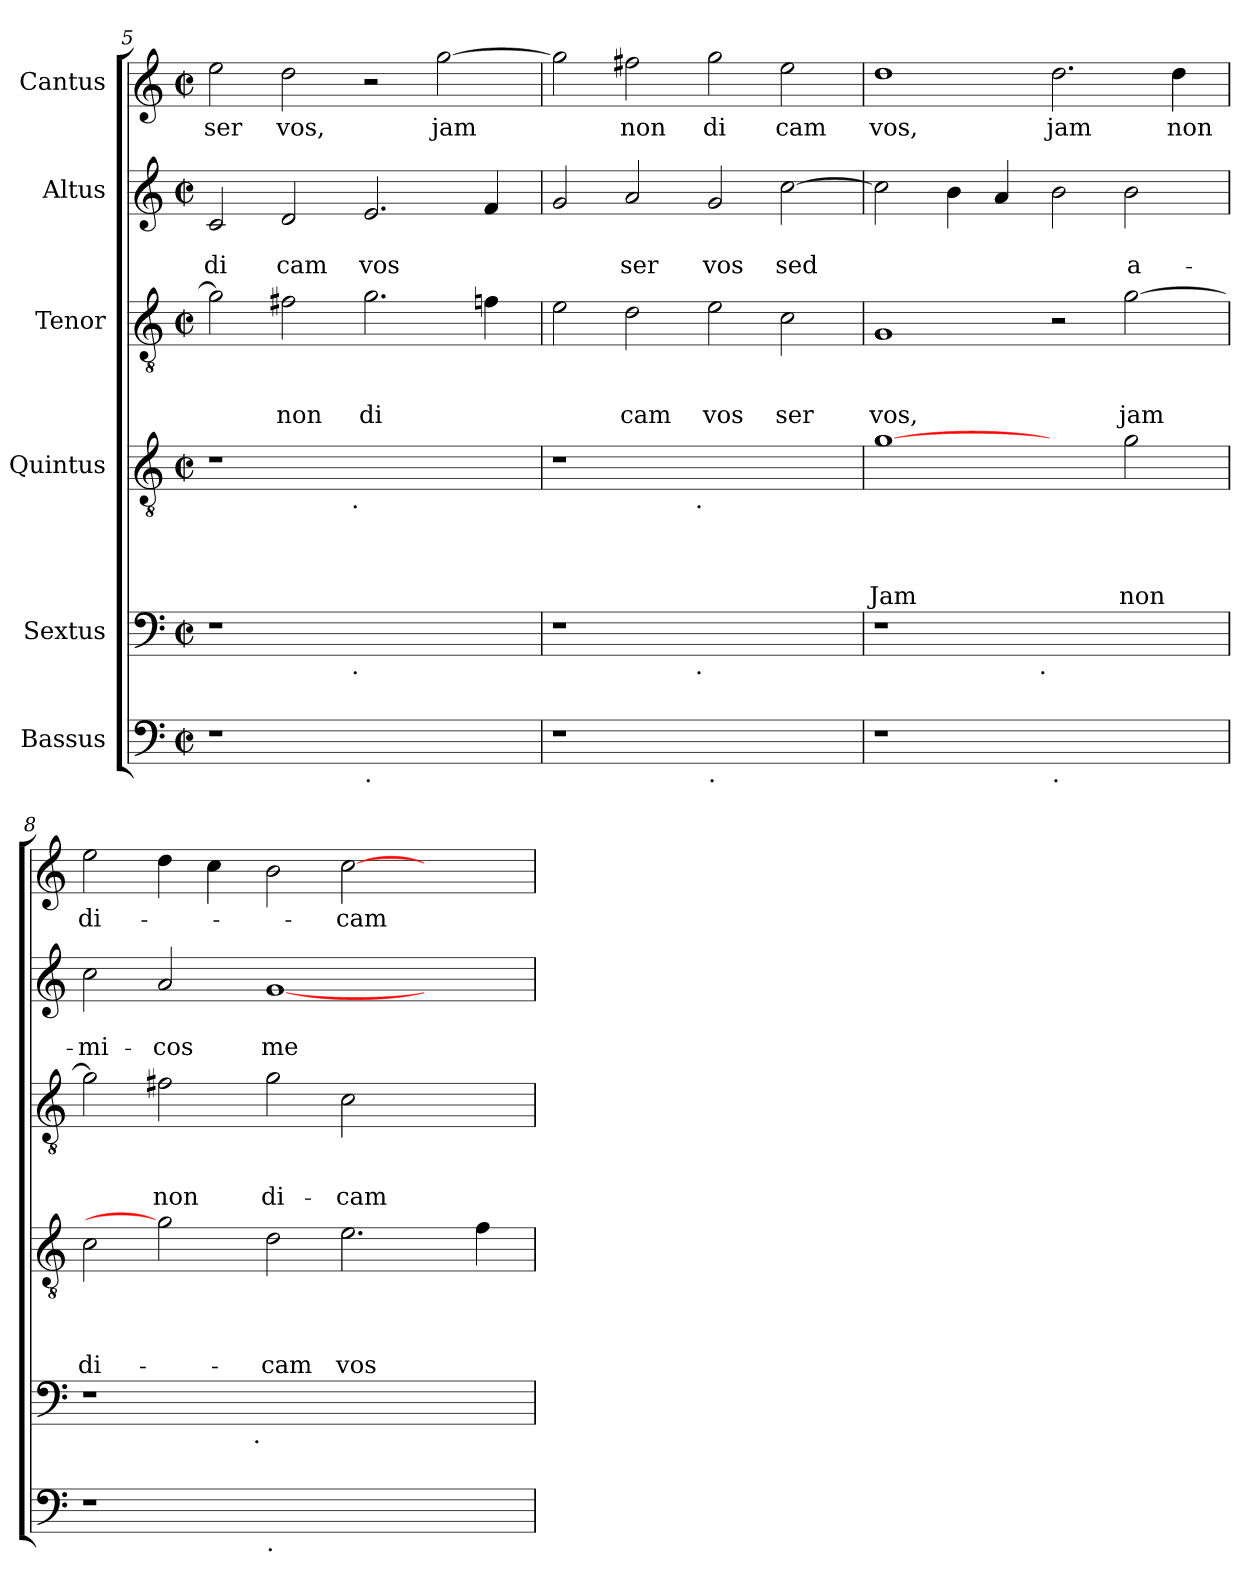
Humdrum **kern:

**kern	**kern	**kern	**text	**text	**text	**text	**kern	**text	**text	**text	**kern	**text	**text	**kern	**text
*part6	*part5	*part4	*part4	*part4	*part4	*part4	*part3	*part3	*part3	*part3	*part2	*part2	*part2	*part1	*part1
*staff6	*staff5	*staff4	*staff4	*staff4	*staff4	*staff4	*staff3	*staff3	*staff3	*staff3	*staff2	*staff2	*staff2	*staff1	*staff1
*I"Bassus	*I"Sextus	*I"Quintus	*	*	*	*	*I"Tenor	*	*	*	*I"Altus	*	*	*I"Cantus	*
*clefF4	*clefF4	*clefGv2	*	*	*	*	*clefGv2	*	*	*	*clefG2	*	*	*clefG2	*
*k[]	*k[]	*k[]	*	*	*	*	*k[]	*	*	*	*k[]	*	*	*k[]	*
*C:	*C:	*C:	*	*	*	*	*C:	*	*	*	*C:	*	*	*C:	*
*M2/2	*M2/2	*M2/2	*	*	*	*	*M2/2	*	*	*	*M2/2	*	*	*M2/2	*
*met(c|)	*met(c|)	*met(c|)	*	*	*	*	*met(c|)	*	*	*	*met(c|)	*	*	*met(c|)	*
=5	=5	=5	=5	=5	=5	=5	=5	=5	=5	=5	=5	=5	=5	=5	=5
!	!	!	!	!	!	!	!	!	!	!	!	!	!LO:LY:b	!	!LO:LY:b
*	*^	*^	*	*	*	*	*	*	*	*	*	*	*	*	*
1r	1r	2ryy	1r	2ryy	.	.	.	.	2g\]	.	.	.	2c/	.	di	2ee\	ser
!	!	!	!	!	!	!	!	!	!	!	!	!LO:LY:b	!	!	!LO:LY:b	!	!LO:LY:b
.	.	4...ryy	.	4...ryy	.	.	.	.	2f#X\	.	.	non	2d/	.	cam	2dd\	vos,
!	!	!	!	!LO:TX:b:t=.	!	!	!	!	!	!	!	!	!	!	!	!	!
!	!	!LO:TX:b:t=.	!	!	!	!	!	!	!	!	!	!	!	!	!	!	!
.	.	1ryy	.	1ryy	.	.	.	.	.	.	.	.	.	.	.	.	.
!LO:TX:b:t=.	!	!	!	!	!	!	!	!	!	!	!	!	!	!	!	!	!
!	!	!	!	!	!	!	!	!	!	!	!	!LO:LY:b	!	!	!LO:LY:b	!	!
1ryy	1ryy	.	1ryy	.	.	.	.	.	2.g\	.	.	di	2.e/	.	vos	2r	.
!	!	!	!	!	!	!	!	!	!	!	!	!	!	!	!	!	!LO:LY:b
.	.	.	.	.	.	.	.	.	.	.	.	.	.	.	.	[>2gg\	jam
.	.	.	.	.	.	.	.	.	4fn\	.	.	.	4f/	.	.	.	.
.	.	32ryy	.	32ryy	.	.	.	.	.	.	.	.	.	.	.	.	.
=6	=6	=6	=6	=6	=6	=6	=6	=6	=6	=6	=6	=6	=6	=6	=6	=6	=6
1r	1r	2ryy	1r	2ryy	.	.	.	.	2e\	.	.	.	2g/	.	.	2gg\]	.
!	!	!	!	!	!	!	!	!	!	!	!	!LO:LY:b	!	!	!LO:LY:b	!	!LO:LY:b
.	.	4...ryy	.	4...ryy	.	.	.	.	2d\	.	.	cam	2a/	.	ser	2ff#X\	non
!	!	!	!	!LO:TX:b:t=.	!	!	!	!	!	!	!	!	!	!	!	!	!
!	!	!LO:TX:b:t=.	!	!	!	!	!	!	!	!	!	!	!	!	!	!	!
.	.	1ryy	.	1ryy	.	.	.	.	.	.	.	.	.	.	.	.	.
!LO:TX:b:t=.	!	!	!	!	!	!	!	!	!	!	!	!	!	!	!	!	!
!	!	!	!	!	!	!	!	!	!	!	!	!LO:LY:b	!	!	!LO:LY:b	!	!LO:LY:b
1ryy	1ryy	.	1ryy	.	.	.	.	.	2e\	.	.	vos	2g/	.	vos	2gg\	di
!	!	!	!	!	!	!	!	!	!	!	!	!LO:LY:b	!	!	!LO:LY:b	!	!LO:LY:b
.	.	.	.	.	.	.	.	.	2c\	.	.	ser	[<2cc\	.	sed	2ee\	cam
.	.	32ryy	.	32ryy	.	.	.	.	.	.	.	.	.	.	.	.	.
!!LO:LB:g=z
=7	=7	=7	=7	=7	=7	=7	=7	=7	=7	=7	=7	=7	=7	=7	=7	=7	=7
!	!	!	!	!	!	!	!	!LO:LY:b	!	!	!	!LO:LY:b	!	!	!	!	!LO:LY:b
*	*	*	*v	*v	*	*	*	*	*	*	*	*	*	*	*	*	*
1r	1r	2ryy	[1g	.	.	.	Jam	1G	.	.	vos,	2cc\]	.	.	1dd	vos,
.	.	4...ryy	.	.	.	.	.	.	.	.	.	4b\	.	.	.	.
.	.	.	.	.	.	.	.	.	.	.	.	4a/	.	.	.	.
!	!	!LO:TX:b:t=.	!	!	!	!	!	!	!	!	!	!	!	!	!	!
.	.	1ryy	.	.	.	.	.	.	.	.	.	.	.	.	.	.
!LO:TX:b:t=.	!	!	!	!	!	!	!	!	!	!	!	!	!	!	!	!
!	!	!	!	!	!	!	!	!	!	!	!	!	!	!	!	!LO:LY:b
1ryy	1ryy	.	2ryy	.	.	.	.	2r	.	.	.	2b\	.	.	2.dd\	jam
!	!	!	!	!	!	!	!LO:LY:b	!	!	!	!LO:LY:b	!	!	!LO:LY:b	!	!
.	.	.	2g\	.	.	.	non	[>2g\	.	.	jam	2b\	.	a-	.	.
!	!	!	!	!	!	!	!	!	!	!	!	!	!	!	!	!LO:LY:b
.	.	.	.	.	.	.	.	.	.	.	.	.	.	.	4dd\	non
.	.	32ryy	.	.	.	.	.	.	.	.	.	.	.	.	.	.
=8	=8	=8	=8	=8	=8	=8	=8	=8	=8	=8	=8	=8	=8	=8	=8	=8
!	!	!	!	!	!	!	!LO:LY:b	!	!	!	!	!	!	!LO:LY:b	!	!LO:LY:b
1r	1r	2ryy	2c\	.	.	.	di-	2g\]	.	.	.	2cc\	.	-mi-	2ee\	di-
!	!	!	!	!	!	!	!	!	!	!	!LO:LY:b	!	!	!LO:LY:b	!	!
.	.	4...ryy	2g]	.	.	.	.	2f#X\	.	.	non	2a/	.	-cos	4dd\	.
.	.	.	.	.	.	.	.	.	.	.	.	.	.	.	4cc\	.
!	!	!LO:TX:b:t=.	!	!	!	!	!	!	!	!	!	!	!	!	!	!
.	.	1ryy	.	.	.	.	.	.	.	.	.	.	.	.	.	.
!LO:TX:b:t=.	!	!	!	!	!	!	!	!	!	!	!	!	!	!	!	!
!	!	!	!	!	!	!	!LO:LY:b	!	!	!	!LO:LY:b	!	!	!LO:LY:b	!	!
1.ryy	1.ryy	.	2d\	.	.	.	-cam	2g\	.	.	di-	[<1g	.	me-	2b\	.
!	!	!	!	!	!	!	!LO:LY:b	!	!	!	!LO:LY:b	!	!	!	!	!LO:LY:b
.	.	.	2.e\	.	.	.	vos	2c\	.	.	-cam	.	.	.	[>2cc\	-cam
.	.	2ryy	.	.	.	.	.	.	.	.	.	.	.	.	.	.
.	.	.	.	.	.	.	.	2ryy	.	.	.	2ryy	.	.	2ryy	.
.	.	.	4f\	.	.	.	.	.	.	.	.	.	.	.	.	.
.	.	32ryy	.	.	.	.	.	.	.	.	.	.	.	.	.	.
*	*v	*v	*	*	*	*	*	*	*	*	*	*	*	*	*	*
=	=	=	=	=	=	=	=	=	=	=	=	=	=	=	=
*-	*-	*-	*-	*-	*-	*-	*-	*-	*-	*-	*-	*-	*-	*-	*-
